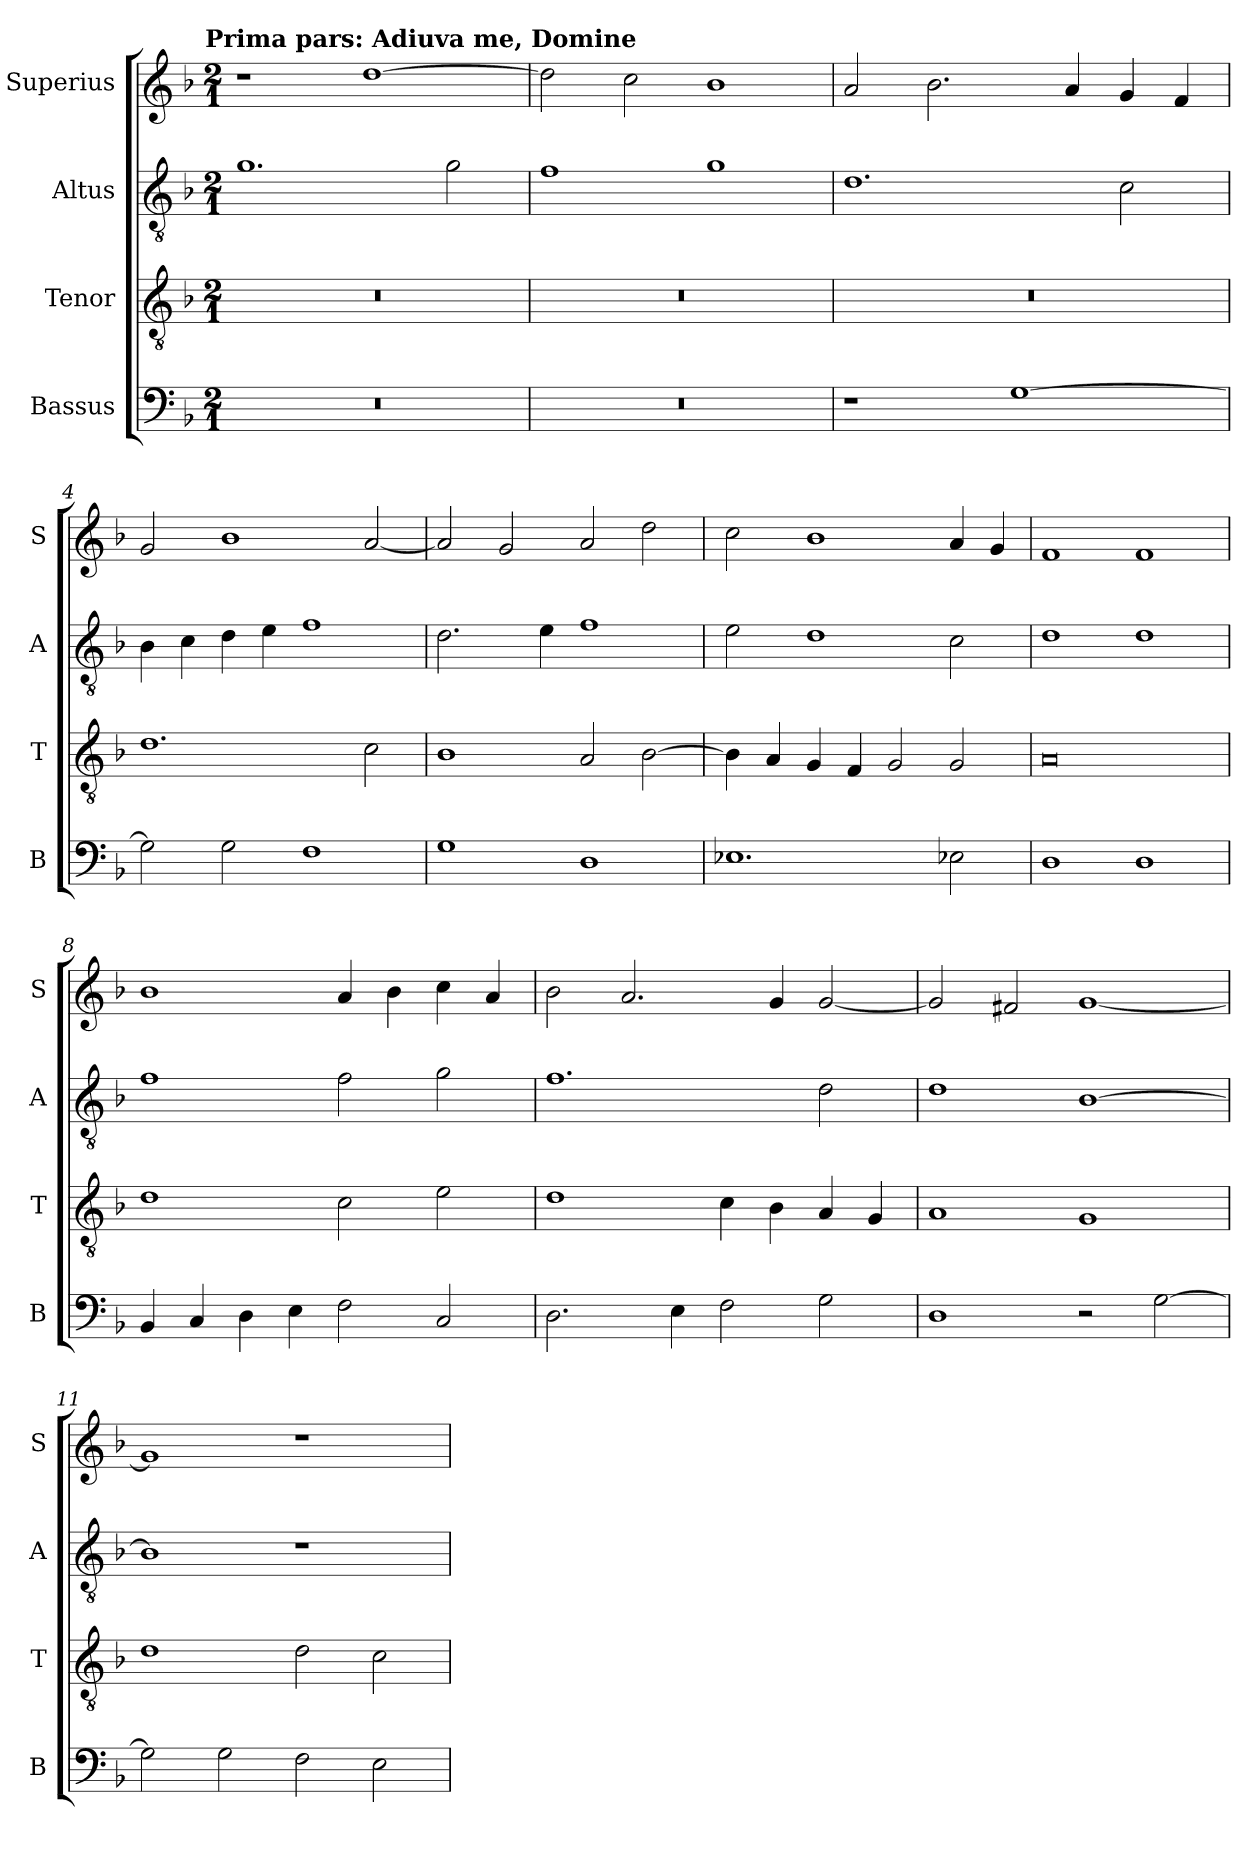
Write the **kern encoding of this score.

**kern	**kern	**kern	**kern
*part4	*part3	*part2	*part1
*staff4	*staff3	*staff2	*staff1
*I"Bassus	*I"Tenor	*I"Altus	*I"Superius
*I'B	*I'T	*I'A	*I'S
*clefF4	*clefGv2	*clefGv2	*clefG2
*k[b-]	*k[b-]	*k[b-]	*k[b-]
*F:	*F:	*F:	*F:
!!LO:TX:omd:t=Prima pars&colon; Adiuva me, Domine
*M2/1	*M2/1	*M2/1	*M2/1
=1	=1	=1	=1
0r	0r	1.g	1r
.	.	.	[1dd
.	.	2g	.
=2	=2	=2	=2
0r	0r	1f	2dd]
.	.	.	2cc
.	.	1g	1b-
=3	=3	=3	=3
1r	0r	1.d	2a
.	.	.	2.b-
[1G	.	.	.
.	.	.	4a
.	.	2c	4g
.	.	.	4f
=4	=4	=4	=4
2G]	1.d	4B-	2g
.	.	4c	.
2G	.	4d	1b-
.	.	4e	.
1F	.	1f	.
.	2c	.	[2a
=5	=5	=5	=5
1G	1B-	2.d	2a]
.	.	.	2g
.	.	4e	.
1D	2A	1f	2a
.	[2B-	.	2dd
=6	=6	=6	=6
1.E-X	4B-]	2e	2cc
.	4A	.	.
.	4G	1d	1b-
.	4F	.	.
.	2G	.	.
2E-X	2G	2c	4a
.	.	.	4g
=7	=7	=7	=7
1D	0A	1d	1f
1D	.	1d	1f
=8	=8	=8	=8
4BB-	1d	1f	1b-
4C	.	.	.
4D	.	.	.
4E	.	.	.
2F	2c	2f	4a
.	.	.	4b-
2C	2e	2g	4cc
.	.	.	4a
=9	=9	=9	=9
2.D	1d	1.f	2b-
.	.	.	2.a
4E	.	.	.
2F	4c	.	.
.	4B-	.	4g
2G	4A	2d	[2g
.	4G	.	.
=10	=10	=10	=10
1D	1A	1d	2g]
.	.	.	2f#X
2r	1G	[1B-	[1g
[2G	.	.	.
=11	=11	=11	=11
2G]	1d	1B-]	1g]
2G	.	.	.
2F	2d	1r	1r
2E	2c	.	.
=	=	=	=
*-	*-	*-	*-
